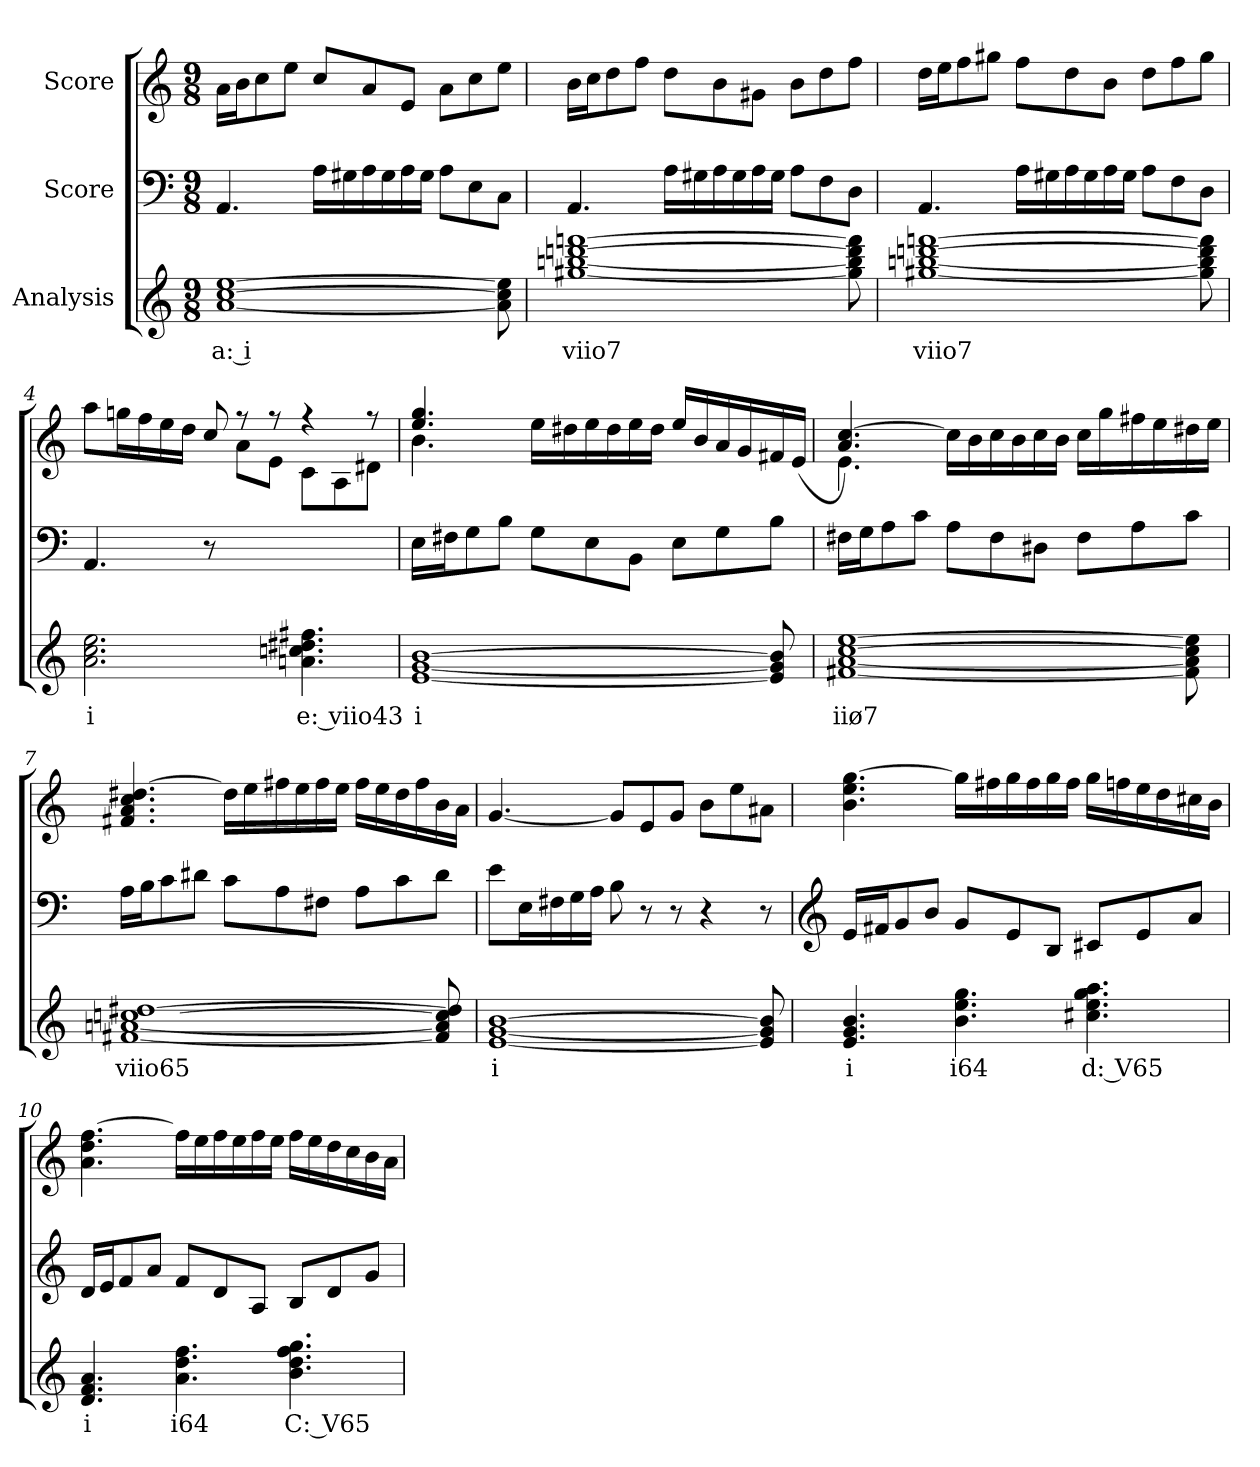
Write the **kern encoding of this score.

**kern	**text	**kern	**kern
*part3	*part3	*part2	*part1
*staff3	*staff3	*staff2	*staff1
*I"Analysis	*	*I"Score	*I"Score
*	*	*clefF4	*clefG2
*k[]	*	*k[]	*k[]
*M9/8	*	*M9/8	*M9/8
=1	=1	=1	=1
[1a [1cc [1ee	a: i	4.AA/	16a\LL
.	.	.	16b\J
.	.	.	8cc\
.	.	.	8ee\J
.	.	16A\LL	8cc/L
.	.	16G#X\	.
.	.	16A\	8a/
.	.	16G#\	.
.	.	16A\	8e/J
.	.	16G#\JJ	.
.	.	8A\L	8a\L
.	.	8E\	8cc\
8a] 8cc] 8ee]	.	8C\J	8ee\J
=2	=2	=2	=2
[1gg#X [1bbn [1dddn [1fffn	viio7	4.AA/	16b\LL
.	.	.	16cc\J
.	.	.	8dd\
.	.	.	8ff\J
.	.	16A\LL	8dd\L
.	.	16G#X\	.
.	.	16A\	8b\
.	.	16G#\	.
.	.	16A\	8g#X\J
.	.	16G#\JJ	.
.	.	8A\L	8b\L
.	.	8F\	8dd\
8gg#] 8bb] 8ddd] 8fff]	.	8D\J	8ff\J
!!LO:LB:g=z
=3	=3	=3	=3
[1gg#X [1bbn [1dddn [1fffn	viio7	4.AA/	16dd\LL
.	.	.	16ee\J
.	.	.	8ff\
.	.	.	8gg#X\J
.	.	16A\LL	8ff\L
.	.	16G#X\	.
.	.	16A\	8dd\
.	.	16G#\	.
.	.	16A\	8b\J
.	.	16G#\JJ	.
.	.	8A\L	8dd\L
.	.	8F\	8ff\
8gg#] 8bb] 8ddd] 8fff]	.	8D\J	8gg#\J
=4	=4	=4	=4
*	*	*	*^
2.a 2.cc 2.ee	i	4.AA/	8aa\L	2ryy
.	.	.	16ggn\L	.
.	.	.	16ff\	.
.	.	.	16ee\	.
.	.	.	16dd\JJ	.
.	.	8r	8cc/	.
.	.	2ryy	8r	8a\L
.	.	.	8r	8e\J
4.an 4.ccn 4.dd#X 4.ff#X	e: viio43	.	4r	8c\L
.	.	.	.	8A\
.	.	8ryy	8r	8d#X\J
=5	=5	=5	=5	=5
*	*	*^	*	*
[1e [1g [1b	i	4.ryy	16E\LL	4.ee/ 4.gg/	4.b\
.	.	.	16F#X\J	.	.
.	.	.	8G\	.	.
.	.	.	8B\J	.	.
.	.	2.ryy	8G\L	16ee\LL	2.ryy
.	.	.	.	16dd#X\	.
.	.	.	8E\	16ee\	.
.	.	.	.	16dd#\	.
.	.	.	8BB\J	16ee\	.
.	.	.	.	16dd#\JJ	.
.	.	.	8E\L	16ee/LL	.
.	.	.	.	16b/	.
.	.	.	8G\	16a/	.
.	.	.	.	16g/	.
8e] 8g] 8b]	.	.	8B\J	16f#X/	.
.	.	.	.	(<16e/JJ	.
!!LO:LB:g=z	!!
=6	=6	=6	=6	=6	=6
[1f#X [1a [1cc [1ee	iiø7	4.ryy	16F#X\LL	4.a/ [4.cc/)	4.e\
.	.	.	16G\J	.	.
.	.	.	8A\	.	.
.	.	.	8c\J	.	.
.	.	2.ryy	8A\L	16cc\LL]	2.ryy
.	.	.	.	16b\	.
.	.	.	8F#\	16cc\	.
.	.	.	.	16b\	.
.	.	.	8D#X\J	16cc\	.
.	.	.	.	16b\JJ	.
.	.	.	8F#\L	16cc\LL	.
.	.	.	.	16gg\	.
.	.	.	8A\	16ff#X\	.
.	.	.	.	16ee\	.
8f#] 8a] 8cc] 8ee]	.	.	8c\J	16dd#X\	.
.	.	.	.	16ee\JJ	.
*	*	*v	*v	*	*
*	*	*	*v	*v
=7	=7	=7	=7
[1f#X [1an [1ccn [1dd#X	viio65	16A\LL	4.f#X/ 4.a/ 4.cc/ [4.dd#X/
.	.	16B\J	.
.	.	8c\	.
.	.	8d#X\J	.
.	.	8c\L	16dd#\LL]
.	.	.	16ee\
.	.	8A\	16ff#X\
.	.	.	16ee\
.	.	8F#X\J	16ff#\
.	.	.	16ee\JJ
.	.	8A\L	16ff#\LL
.	.	.	16ee\
.	.	8c\	16dd#\
.	.	.	16ff#\
8f#] 8a] 8cc] 8dd#]	.	8d#\J	16b\
.	.	.	16a\JJ
!!LO:LB:g=z
=8	=8	=8	=8
[1e [1g [1b	i	8e\L	[4.g/
.	.	16E\L	.
.	.	16F#X\	.
.	.	16G\	.
.	.	16A\JJ	.
.	.	8B\	8g/L]
.	.	8r	8e/
.	.	8r	8g/J
.	.	4r	8b\L
.	.	.	8ee\
8e] 8g] 8b]	.	8r	8a#X\J
=9	=9	=9	=9
*	*	*clefG2	*
4.e 4.g 4.b	i	16e/LL	4.b\ 4.ee\ [4.gg\
.	.	16f#X/J	.
.	.	8g/	.
.	.	8b/J	.
4.b 4.ee 4.gg	i64	8g/L	16gg\LL]
.	.	.	16ff#X\
.	.	8e/	16gg\
.	.	.	16ff#\
.	.	8B/J	16gg\
.	.	.	16ff#\JJ
4.cc#X 4.ee 4.gg 4.aa	d: V65	8c#X/L	16gg\LL
.	.	.	16ffn\
.	.	8e/	16ee\
.	.	.	16dd\
.	.	8a/J	16cc#X\
.	.	.	16b\JJ
=10	=10	=10	=10
4.d 4.f 4.a	i	16d/LL	4.a\ 4.dd\ [4.ff\
.	.	16e/J	.
.	.	8f/	.
.	.	8a/J	.
4.a 4.dd 4.ff	i64	8f/L	16ff\LL]
.	.	.	16ee\
.	.	8d/	16ff\
.	.	.	16ee\
.	.	8A/J	16ff\
.	.	.	16ee\JJ
4.b 4.dd 4.ff 4.gg	C: V65	8B/L	16ff\LL
.	.	.	16ee\
.	.	8d/	16dd\
.	.	.	16cc\
.	.	8g/J	16b\
.	.	.	16a\JJ
=	=	=	=
*-	*-	*-	*-
